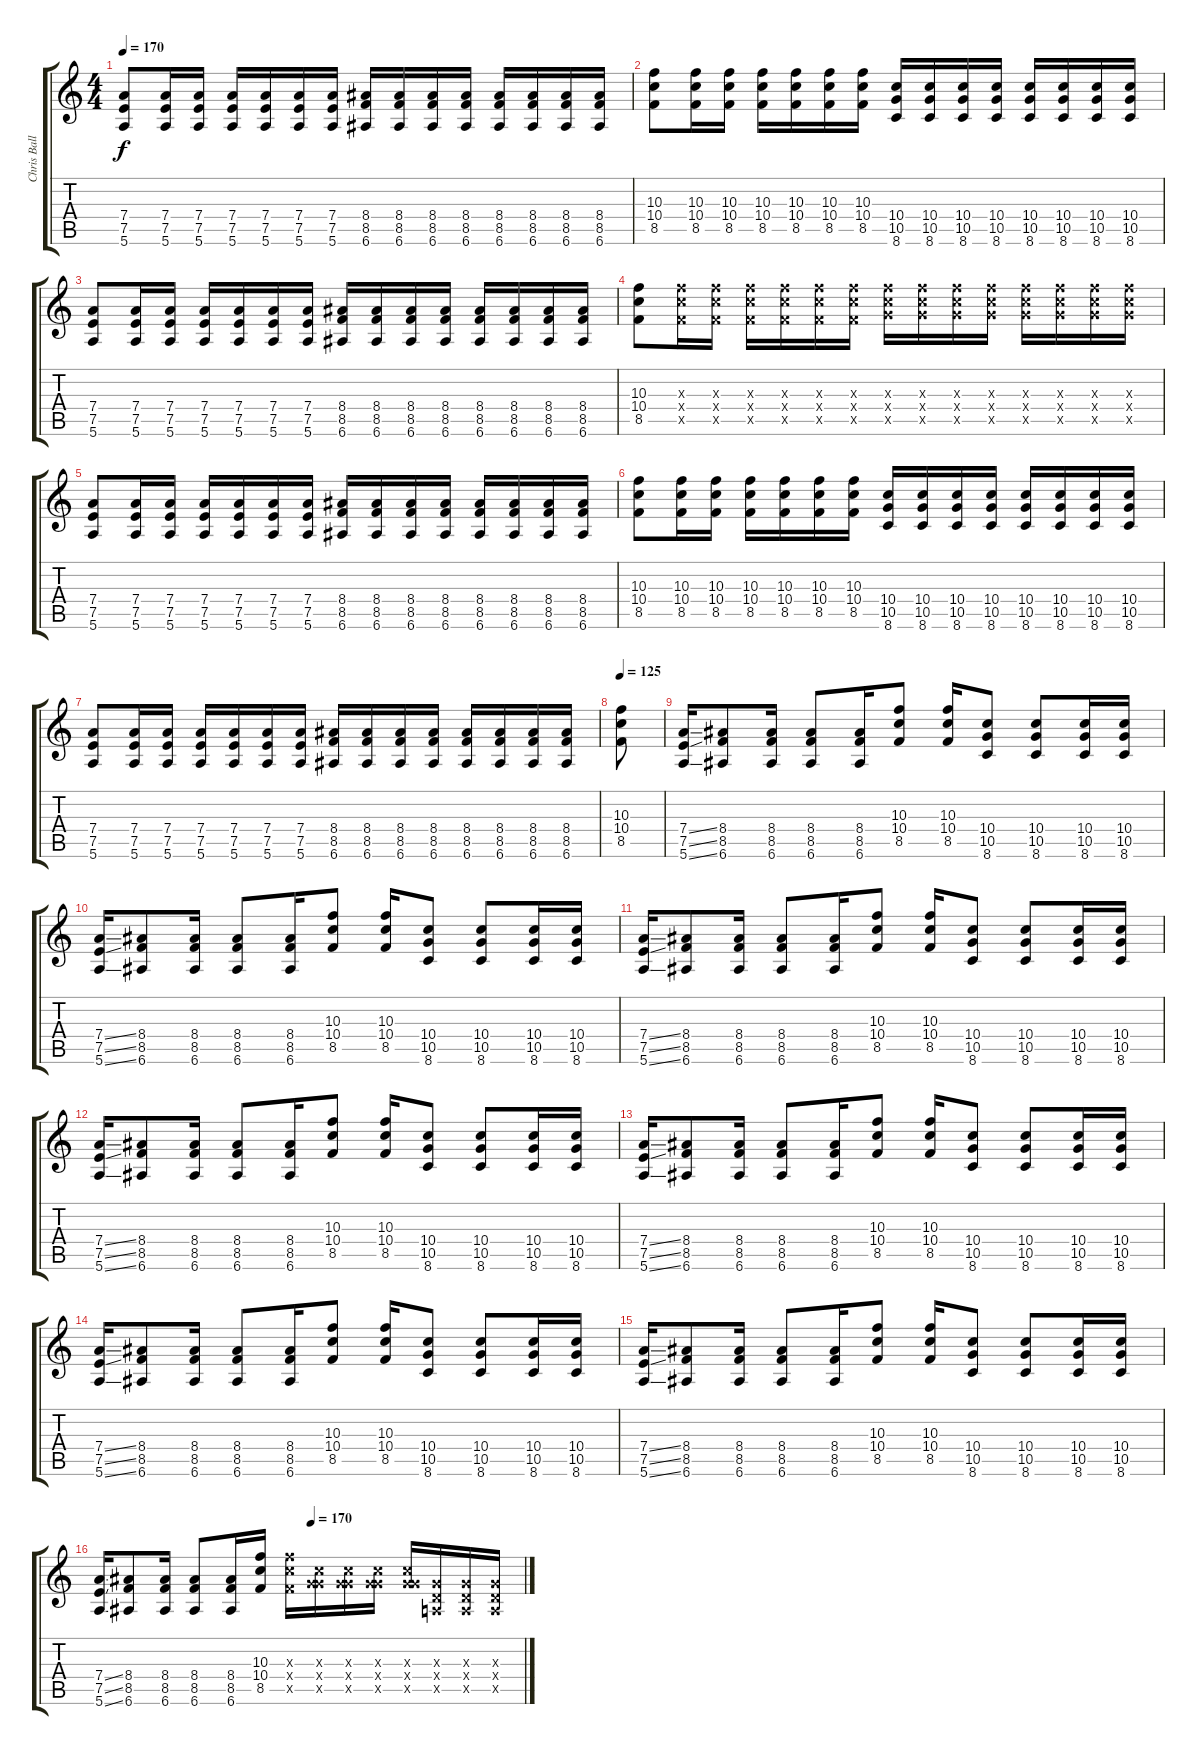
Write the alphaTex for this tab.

\track ("Chris Ballard (Lead)" "Chris Ball") {instrument distortionguitar}
\staff {score tabs}
\tuning (E4 B3 G3 D3 A2 E2) {hide}
\ts (4 4)
\tempo 170
\clef g2
\ks c
(7.4 7.5 5.6).8{dy f} (7.4 7.5 5.6).16 (7.4 7.5 5.6).16 (7.4 7.5 5.6).16 (7.4 7.5 5.6).16 (7.4 7.5 5.6).16 (7.4 7.5 5.6).16 (8.4 8.5 6.6).16 (8.4 8.5 6.6).16 (8.4 8.5 6.6).16 (8.4 8.5 6.6).16 (8.4 8.5 6.6).16 (8.4 8.5 6.6).16 (8.4 8.5 6.6).16 (8.4 8.5 6.6).16 |
(10.3 10.4 8.5).8 (10.3 10.4 8.5).16 (10.3 10.4 8.5).16 (10.3 10.4 8.5).16 (10.3 10.4 8.5).16 (10.3 10.4 8.5).16 (10.3 10.4 8.5).16 (10.4 10.5 8.6).16 (10.4 10.5 8.6).16 (10.4 10.5 8.6).16 (10.4 10.5 8.6).16 (10.4 10.5 8.6).16 (10.4 10.5 8.6).16 (10.4 10.5 8.6).16 (10.4 10.5 8.6).16 |
(7.4 7.5 5.6).8 (7.4 7.5 5.6).16 (7.4 7.5 5.6).16 (7.4 7.5 5.6).16 (7.4 7.5 5.6).16 (7.4 7.5 5.6).16 (7.4 7.5 5.6).16 (8.4 8.5 6.6).16 (8.4 8.5 6.6).16 (8.4 8.5 6.6).16 (8.4 8.5 6.6).16 (8.4 8.5 6.6).16 (8.4 8.5 6.6).16 (8.4 8.5 6.6).16 (8.4 8.5 6.6).16 |
(10.3 10.4 8.5).8 (10.3{x} 10.4{x} 8.5{x}).16 (10.3{x} 10.4{x} 8.5{x}).16 (10.3{x} 10.4{x} 8.5{x}).16 (10.3{x} 10.4{x} 8.5{x}).16 (10.3{x} 10.4{x} 8.5{x}).16 (10.3{x} 10.4{x} 8.5{x}).16 (10.3{x} 10.4{x} 10.5{x}).16 (10.3{x} 10.4{x} 10.5{x}).16 (10.3{x} 10.4{x} 10.5{x}).16 (10.3{x} 10.4{x} 10.5{x}).16 (10.3{x} 10.4{x} 10.5{x}).16 (10.3{x} 10.4{x} 10.5{x}).16 (10.3{x} 10.4{x} 10.5{x}).16 (10.3{x} 10.4{x} 10.5{x}).16 |
(7.4 7.5 5.6).8 (7.4 7.5 5.6).16 (7.4 7.5 5.6).16 (7.4 7.5 5.6).16 (7.4 7.5 5.6).16 (7.4 7.5 5.6).16 (7.4 7.5 5.6).16 (8.4 8.5 6.6).16 (8.4 8.5 6.6).16 (8.4 8.5 6.6).16 (8.4 8.5 6.6).16 (8.4 8.5 6.6).16 (8.4 8.5 6.6).16 (8.4 8.5 6.6).16 (8.4 8.5 6.6).16 |
(10.3 10.4 8.5).8 (10.3 10.4 8.5).16 (10.3 10.4 8.5).16 (10.3 10.4 8.5).16 (10.3 10.4 8.5).16 (10.3 10.4 8.5).16 (10.3 10.4 8.5).16 (10.4 10.5 8.6).16 (10.4 10.5 8.6).16 (10.4 10.5 8.6).16 (10.4 10.5 8.6).16 (10.4 10.5 8.6).16 (10.4 10.5 8.6).16 (10.4 10.5 8.6).16 (10.4 10.5 8.6).16 |
(7.4 7.5 5.6).8 (7.4 7.5 5.6).16 (7.4 7.5 5.6).16 (7.4 7.5 5.6).16 (7.4 7.5 5.6).16 (7.4 7.5 5.6).16 (7.4 7.5 5.6).16 (8.4 8.5 6.6).16 (8.4 8.5 6.6).16 (8.4 8.5 6.6).16 (8.4 8.5 6.6).16 (8.4 8.5 6.6).16 (8.4 8.5 6.6).16 (8.4 8.5 6.6).16 (8.4 8.5 6.6).16 |
\tempo 125
(10.3 10.4 8.5).8 |
(7.4{ss} 7.5{ss} 5.6{ss}).16 (8.4 8.5 6.6).8 (8.4 8.5 6.6).16 (8.4 8.5 6.6).8 (8.4 8.5 6.6).16 (10.3 10.4 8.5).8 (10.3 10.4 8.5).16 (10.4 10.5 8.6).8 (10.4 10.5 8.6).8 (10.4 10.5 8.6).16 (10.4 10.5 8.6).16 |
(7.4{ss} 7.5{ss} 5.6{ss}).16 (8.4 8.5 6.6).8 (8.4 8.5 6.6).16 (8.4 8.5 6.6).8 (8.4 8.5 6.6).16 (10.3 10.4 8.5).8 (10.3 10.4 8.5).16 (10.4 10.5 8.6).8 (10.4 10.5 8.6).8 (10.4 10.5 8.6).16 (10.4 10.5 8.6).16 |
(7.4{ss} 7.5{ss} 5.6{ss}).16 (8.4 8.5 6.6).8 (8.4 8.5 6.6).16 (8.4 8.5 6.6).8 (8.4 8.5 6.6).16 (10.3 10.4 8.5).8 (10.3 10.4 8.5).16 (10.4 10.5 8.6).8 (10.4 10.5 8.6).8 (10.4 10.5 8.6).16 (10.4 10.5 8.6).16 |
(7.4{ss} 7.5{ss} 5.6{ss}).16 (8.4 8.5 6.6).8 (8.4 8.5 6.6).16 (8.4 8.5 6.6).8 (8.4 8.5 6.6).16 (10.3 10.4 8.5).8 (10.3 10.4 8.5).16 (10.4 10.5 8.6).8 (10.4 10.5 8.6).8 (10.4 10.5 8.6).16 (10.4 10.5 8.6).16 |
(7.4{ss} 7.5{ss} 5.6{ss}).16 (8.4 8.5 6.6).8 (8.4 8.5 6.6).16 (8.4 8.5 6.6).8 (8.4 8.5 6.6).16 (10.3 10.4 8.5).8 (10.3 10.4 8.5).16 (10.4 10.5 8.6).8 (10.4 10.5 8.6).8 (10.4 10.5 8.6).16 (10.4 10.5 8.6).16 |
(7.4{ss} 7.5{ss} 5.6{ss}).16 (8.4 8.5 6.6).8 (8.4 8.5 6.6).16 (8.4 8.5 6.6).8 (8.4 8.5 6.6).16 (10.3 10.4 8.5).8 (10.3 10.4 8.5).16 (10.4 10.5 8.6).8 (10.4 10.5 8.6).8 (10.4 10.5 8.6).16 (10.4 10.5 8.6).16 |
(7.4{ss} 7.5{ss} 5.6{ss}).16 (8.4 8.5 6.6).8 (8.4 8.5 6.6).16 (8.4 8.5 6.6).8 (8.4 8.5 6.6).16 (10.3 10.4 8.5).8 (10.3 10.4 8.5).16 (10.4 10.5 8.6).8 (10.4 10.5 8.6).8 (10.4 10.5 8.6).16 (10.4 10.5 8.6).16 |
\tempo (170 0.5)
(7.4{ss} 7.5{ss} 5.6{ss}).16 (8.4 8.5 6.6).8 (8.4 8.5 6.6).16 (8.4 8.5 6.6).8 (8.4 8.5 6.6).16 (10.3 10.4 8.5).16 (10.3{x} 10.4{x} 8.5{x}).16 (0.3{x} 10.4{x} 10.5{x}).16 (0.3{x} 10.4{x} 10.5{x}).16 (0.3{x} 10.4{x} 10.5{x}).16 (0.3{x} 10.4{x} 10.5{x}).16 (0.3{x} 0.4{x} 0.5{x}).16 (0.3{x} 0.4{x} 0.5{x}).16 (0.3{x} 0.4{x} 0.5{x}).16
